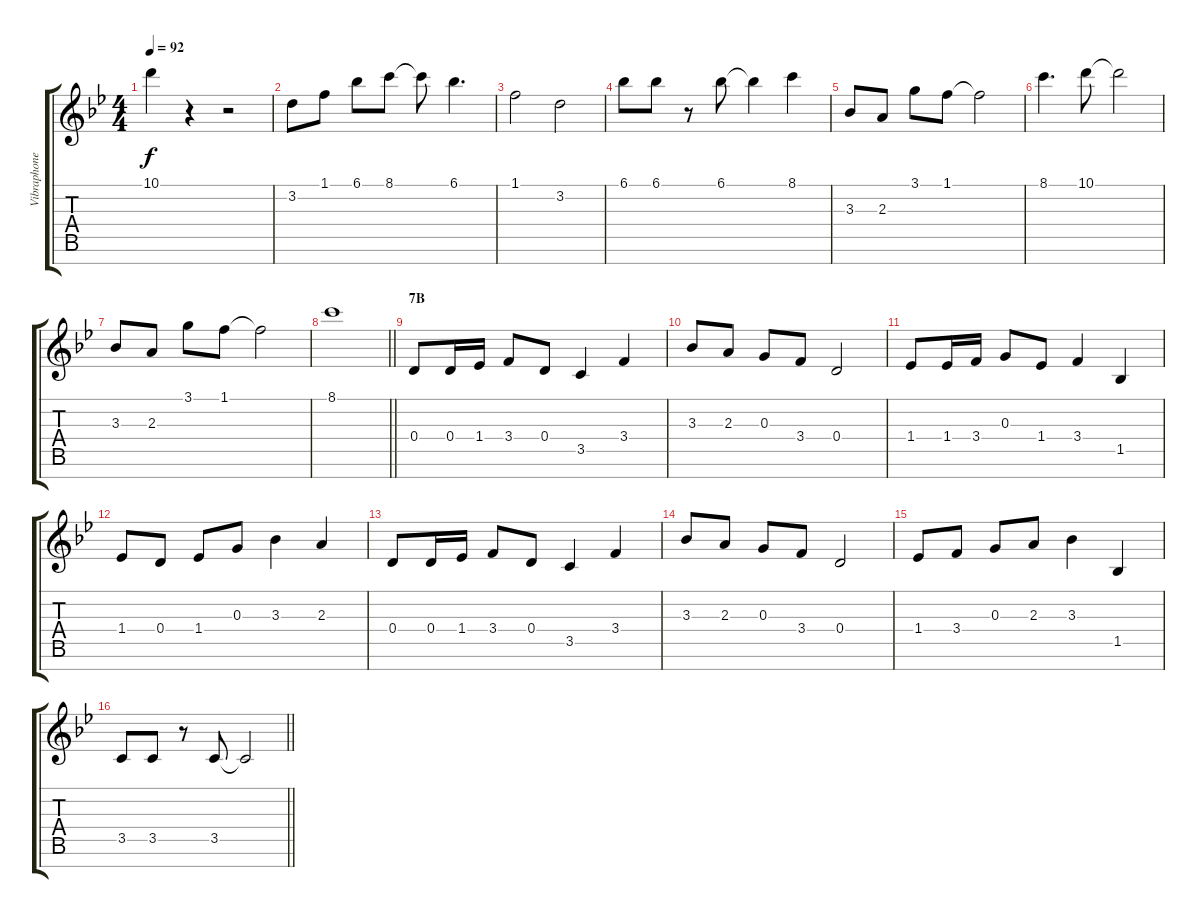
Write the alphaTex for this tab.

\track ("Vibraphone" "Vibraphone") {instrument vibraphone}
\staff {score tabs}
\tuning (E5 B4 G4 D4 A3 E3 B2) {hide}
\ts (4 4)
\tempo 92
\clef g2
\ks bb
10.1.4{dy f} r.4 r.2 |
3.2.8 1.1.8 6.1.8 8.1.8 8.1{t}.8 6.1.4{d} |
1.1.2 3.2.2 |
6.1.8 6.1.8 r.8 6.1.8 6.1{t}.4 8.1.4 |
3.3.8 2.3.8 3.1.8 1.1.8 1.1{t}.2 |
8.1.4{d} 10.1.8 10.1{t}.2 |
3.3.8 2.3.8 3.1.8 1.1.8 1.1{t}.2 |
\barLineRight lightlight
8.1.1 |
\section ("" "7B")
0.4.8 0.4.16 1.4.16 3.4.8 0.4.8 3.5.4 3.4.4 |
3.3.8 2.3.8 0.3.8 3.4.8 0.4.2 |
1.4.8 1.4.16 3.4.16 0.3.8 1.4.8 3.4.4 1.5.4 |
1.4.8 0.4.8 1.4.8 0.3.8 3.3.4 2.3.4 |
0.4.8 0.4.16 1.4.16 3.4.8 0.4.8 3.5.4 3.4.4 |
3.3.8 2.3.8 0.3.8 3.4.8 0.4.2 |
1.4.8 3.4.8 0.3.8 2.3.8 3.3.4 1.5.4 |
\barLineRight lightlight
3.5.8 3.5.8 r.8 3.5.8 3.5{t}.2
